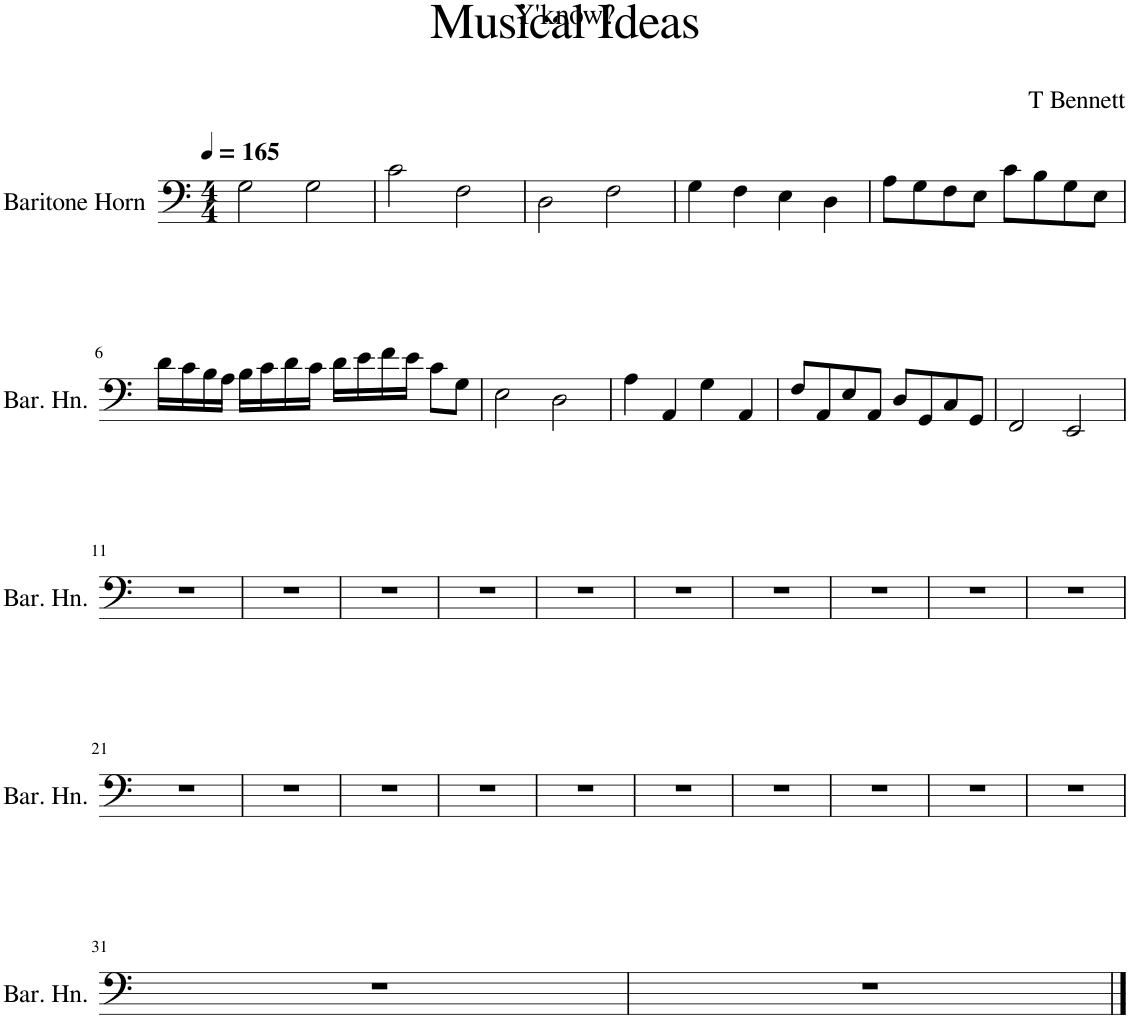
**kern
*part1
*staff1
*I"Baritone Horn
*I'Bar. Hn.
*clefF4
*Trd4c7
*k[]
*M4/4
*MM165
=1
2G\
2G\
=2
2c\
2F\
=3
2D\
2F\
=4
4G\
4F\
4E\
4D\
=5
8A\L
8G\
8F\
8E\J
8c\L
8B\
8G\
8E\J
!!LO:LB:g=z
=6
16d\LL
16c\
16B\
16A\JJ
16B\LL
16c\
16d\
16c\JJ
16d\LL
16e\
16f\
16e\JJ
8c\L
8G\J
=7
2E\
2D\
=8
4A\
4AA/
4G\
4AA/
=9
8F/L
8AA/
8E/
8AA/J
8D/L
8GG/
8C/
8GG/J
=10
2FF/
2EE/
!!LO:LB:g=z
=11
1r
=12
1r
=13
1r
=14
1r
=15
1r
=16
1r
=17
1r
=18
1r
=19
1r
=20
1r
!!LO:LB:g=z
=21
1r
=22
1r
=23
1r
=24
1r
=25
1r
=26
1r
=27
1r
=28
1r
=29
1r
=30
1r
!!LO:LB:g=z
=31
1r
=32
1r
==
*-
